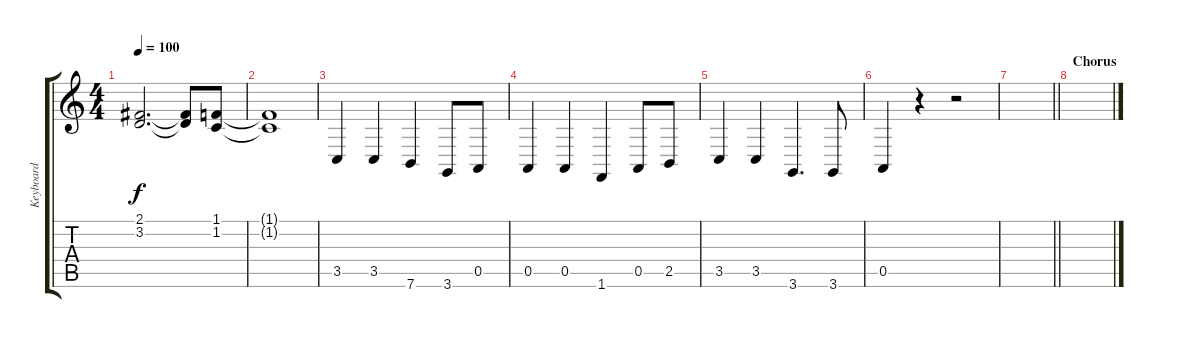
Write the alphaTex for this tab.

\track ("Keyboard" "Keyboard") {instrument synthbrass1}
\staff {score tabs}
\tuning (E4 B3 G3 D3 A2 E2) {hide}
\ts (4 4)
\tempo 100
\clef g2
\ks c
(2.1 3.2).2{d dy f} (2.1{t} 3.2{t}).8 (1.1 1.2).8 |
(1.1{t} 1.2{t}).1 |
3.5.4 3.5.4 7.6.4 3.6.8 0.5.8 |
0.5.4 0.5.4 1.6.4 0.5.8 2.5.8 |
3.5.4 3.5.4 3.6.4{d} 3.6.8 |
0.5.4 r.4 r.2 |
\barLineRight lightlight
|
\section ("" "Chorus")
